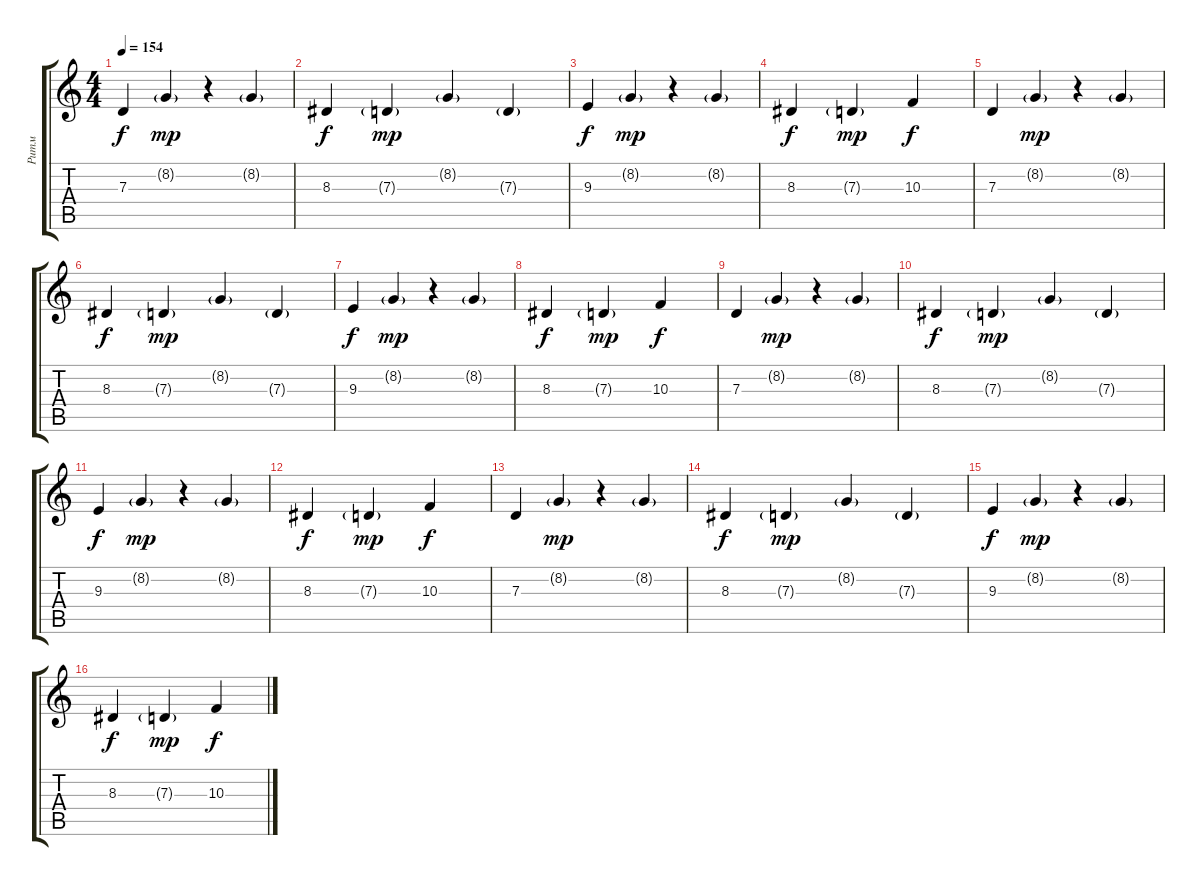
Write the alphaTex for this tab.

\track ("Ритм" "Ритм") {instrument brightacousticpiano}
\staff {score tabs}
\tuning (E4 B3 G3 D3 A2 E2) {hide}
\ts (4 4)
\tempo 154
\clef g2
\ks c
7.3.4{dy f} 8.2{g}.4{dy mp} r.4 8.2{g}.4 |
8.3.4{dy f} 7.3{g}.4{dy mp} 8.2{g}.4 7.3{g}.4 |
9.3.4{dy f} 8.2{g}.4{dy mp} r.4 8.2{g}.4 |
8.3.4{dy f} 7.3{g}.4{dy mp} 10.3.4{dy f} |
7.3.4 8.2{g}.4{dy mp} r.4 8.2{g}.4 |
8.3.4{dy f} 7.3{g}.4{dy mp} 8.2{g}.4 7.3{g}.4 |
9.3.4{dy f} 8.2{g}.4{dy mp} r.4 8.2{g}.4 |
8.3.4{dy f} 7.3{g}.4{dy mp} 10.3.4{dy f} |
7.3.4 8.2{g}.4{dy mp} r.4 8.2{g}.4 |
8.3.4{dy f} 7.3{g}.4{dy mp} 8.2{g}.4 7.3{g}.4 |
9.3.4{dy f} 8.2{g}.4{dy mp} r.4 8.2{g}.4 |
8.3.4{dy f} 7.3{g}.4{dy mp} 10.3.4{dy f} |
7.3.4 8.2{g}.4{dy mp} r.4 8.2{g}.4 |
8.3.4{dy f} 7.3{g}.4{dy mp} 8.2{g}.4 7.3{g}.4 |
9.3.4{dy f} 8.2{g}.4{dy mp} r.4 8.2{g}.4 |
8.3.4{dy f} 7.3{g}.4{dy mp} 10.3.4{dy f}
